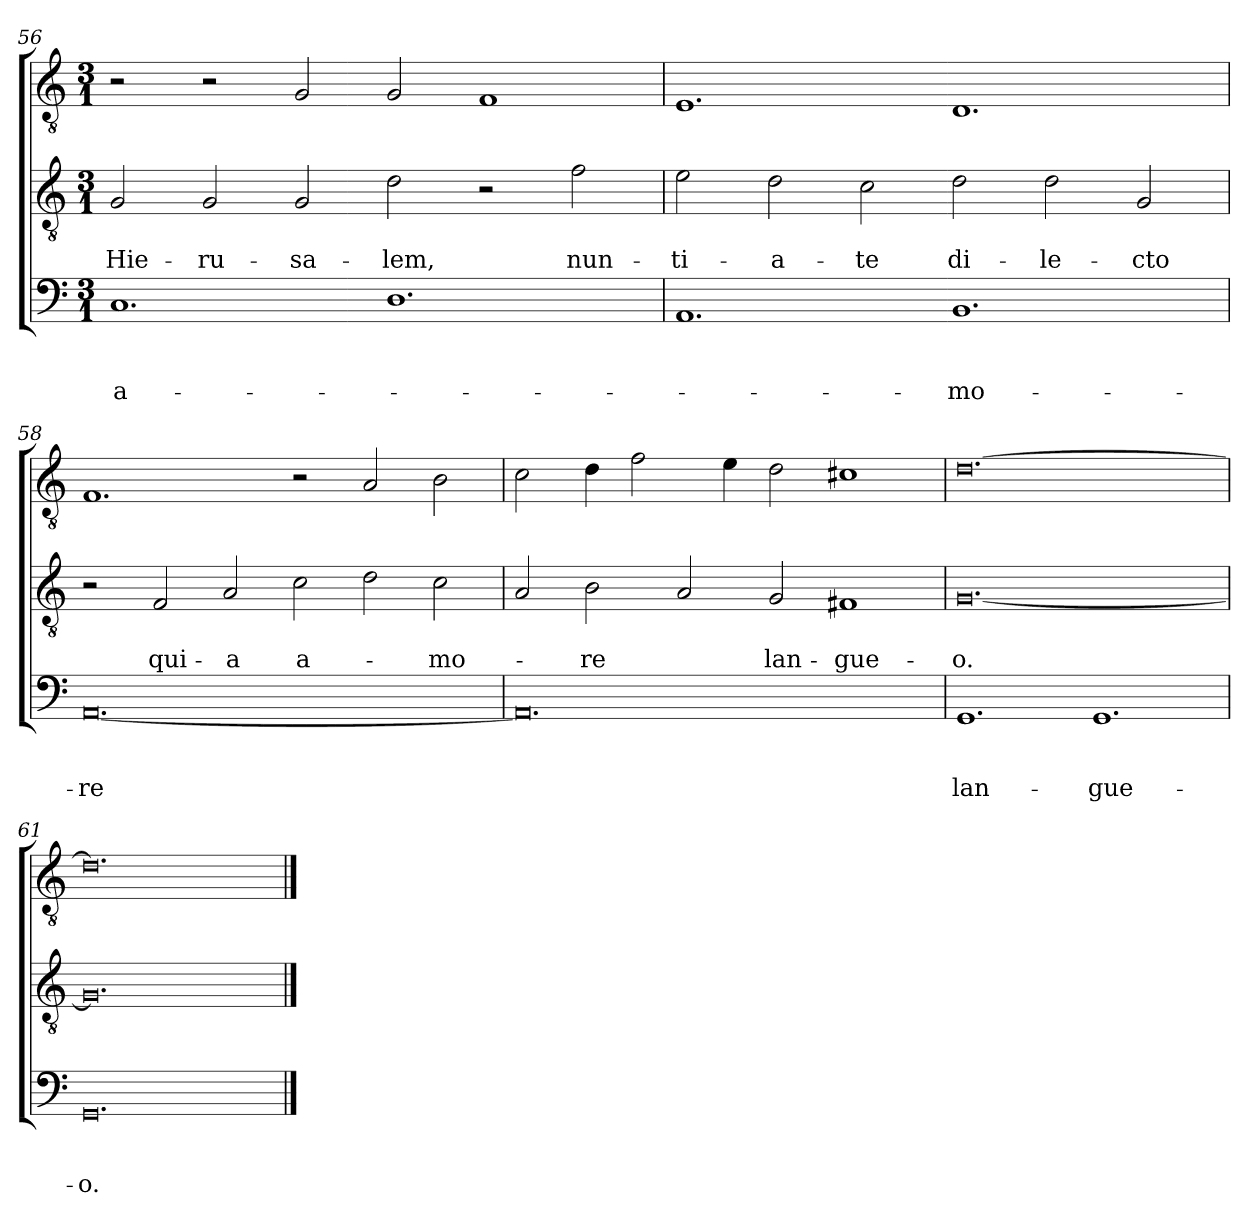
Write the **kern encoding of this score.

**kern	**text	**text	**text	**kern	**text	**text	**kern
*part3	*part3	*part3	*part3	*part2	*part2	*part2	*part1
*staff3	*staff3	*staff3	*staff3	*staff2	*staff2	*staff2	*staff1
*clefF4	*	*	*	*clefGv2	*	*	*clefGv2
*k[]	*	*	*	*k[]	*	*	*k[]
*C:	*	*	*	*C:	*	*	*C:
*M3/1	*	*	*	*M3/1	*	*	*M3/1
=56	=56	=56	=56	=56	=56	=56	=56
!	!	!	!LO:LY:b	!	!	!LO:LY:b	!
1.C	.	.	a-	2G/	.	Hie-	2r
!	!	!	!	!	!	!LO:LY:b	!
.	.	.	.	2G/	.	-ru-	2r
!	!	!	!	!	!	!LO:LY:b	!
.	.	.	.	2G/	.	-sa-	2G/
!	!	!	!	!	!	!LO:LY:b	!
1.D	.	.	.	2d\	.	-lem,	2G/
.	.	.	.	2r	.	.	1F
!	!	!	!	!	!	!LO:LY:b	!
.	.	.	.	2f\	.	nun-	.
=57	=57	=57	=57	=57	=57	=57	=57
!	!	!	!	!	!	!LO:LY:b	!
1.AA	.	.	.	2e\	.	-ti-	1.E
!	!	!	!	!	!	!LO:LY:b	!
.	.	.	.	2d\	.	-a-	.
!	!	!	!	!	!	!LO:LY:b	!
.	.	.	.	2c\	.	-te	.
!	!	!	!LO:LY:b	!	!	!LO:LY:b	!
1.BB	.	.	-mo-	2d\	.	di-	1.D
!	!	!	!	!	!	!LO:LY:b	!
.	.	.	.	2d\	.	-le-	.
!	!	!	!	!	!	!LO:LY:b	!
.	.	.	.	2G/	.	-cto	.
!!LO:LB:g=z
=58	=58	=58	=58	=58	=58	=58	=58
!	!	!	!LO:LY:b	!	!	!	!
[0.AA	.	.	-re	2r	.	.	1.F
!	!	!	!	!	!	!LO:LY:b	!
.	.	.	.	2F/	.	qui-	.
!	!	!	!	!	!	!LO:LY:b	!
.	.	.	.	2A/	.	-a	.
!	!	!	!	!	!	!LO:LY:b	!
.	.	.	.	2c\	.	a-	2r
.	.	.	.	2d\	.	.	2A/
!	!	!	!	!	!	!LO:LY:b	!
.	.	.	.	2c\	.	-mo-	2B\
=59	=59	=59	=59	=59	=59	=59	=59
0.AA]	.	.	.	2A/	.	.	2c\
!	!	!	!	!	!	!LO:LY:b	!
.	.	.	.	2B\	.	-re	4d\
.	.	.	.	.	.	.	2f\
.	.	.	.	2A/	.	.	.
.	.	.	.	.	.	.	4e\
!	!	!	!	!	!	!LO:LY:b	!
.	.	.	.	2G/	.	lan-	2d\
!	!	!	!	!	!	!LO:LY:b	!
.	.	.	.	1F#	.	-gue-	1c#
=60	=60	=60	=60	=60	=60	=60	=60
!	!	!	!LO:LY:b	!	!	!LO:LY:b	!
1.GG	.	.	lan-	[0.G	.	-o.	[0.d
!	!	!	!LO:LY:b	!	!	!	!
1.GG	.	.	-gue-	.	.	.	.
=61	=61	=61	=61	=61	=61	=61	=61
!	!	!	!LO:LY:b	!	!	!	!
0.GG	.	.	-o.	0.G]	.	.	0.d]
==	==	==	==	==	==	==	==
*-	*-	*-	*-	*-	*-	*-	*-
